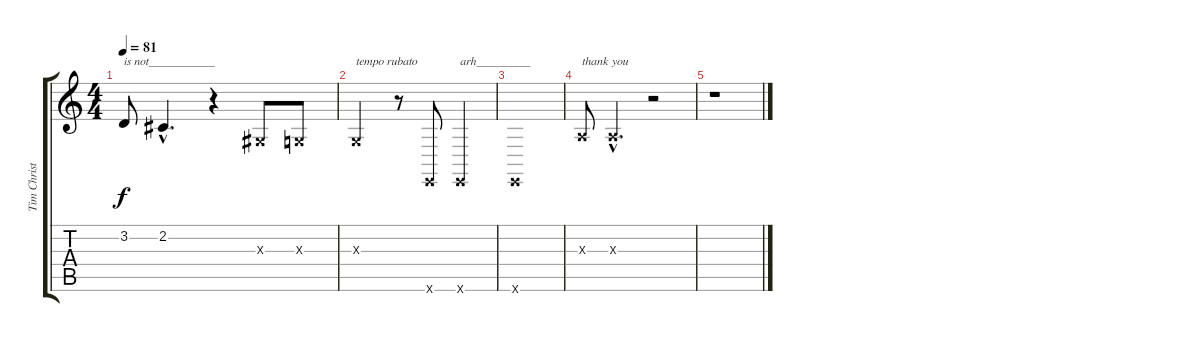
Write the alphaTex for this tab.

\track ("Tim Christensen (Vocal)" "Tim Christ") {instrument voiceoohs}
\staff {score tabs}
\tuning (E4 B3 G3 D3 A2 E2) {hide}
\ts (4 4)
\tempo 81
\clef g2
\ks c
3.2.8{txt "is not___________" dy f} 2.2{hac}.4{d} r.4 1.3{x}.8 0.3{x}.8 |
0.3{x}.2{txt "tempo rubato"} r.8 0.6{x}.8 0.6{x}.4{txt "arh_________"} |
0.6{x}.1 |
2.3{x}.8{txt "thank you"} 2.3{hac x}.4{d} r.2 |
r.1
